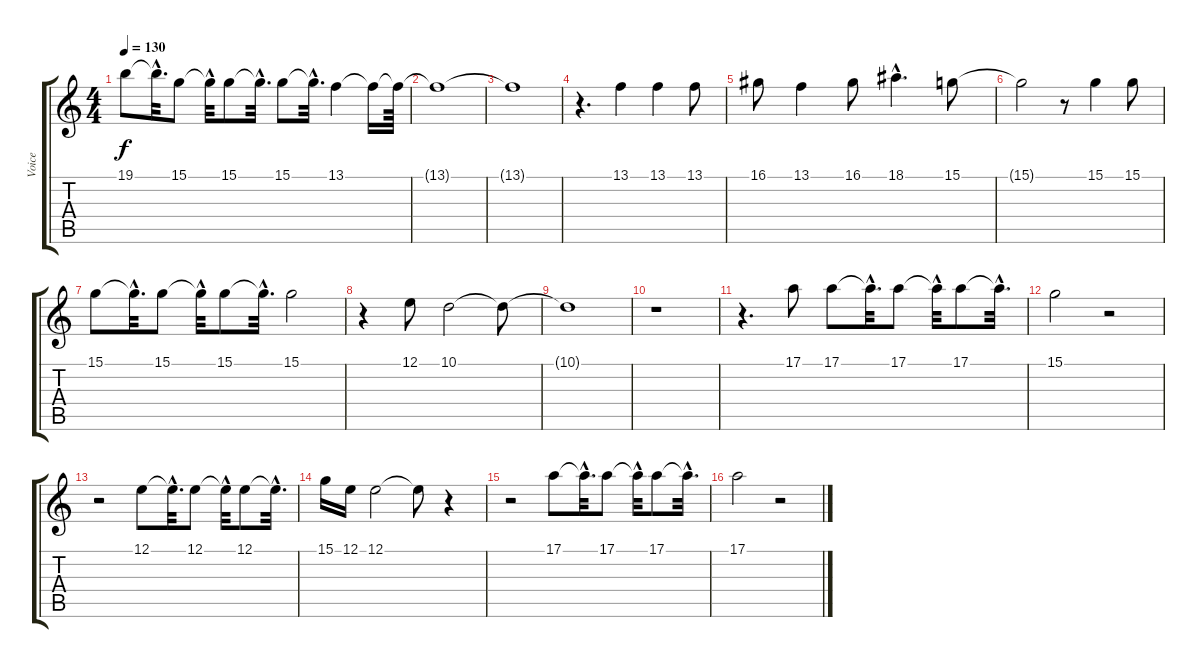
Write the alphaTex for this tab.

\track ("Voice" "Voice") {instrument trumpet}
\staff {score tabs}
\tuning (E4 B3 G3 D3 A2 E2) {hide}
\ts (4 4)
\tempo 130
\clef g2
\ks c
19.1.8{dy f} 19.1{hac t}.32{d} 15.1.8 15.1{hac t}.32 15.1.8 15.1{hac t}.32{d} 15.1.8 15.1{hac t}.32{d} 13.1.4 13.1{t}.16 13.1{t}.64 |
13.1{t}.1 |
13.1{t}.1 |
r.4{d} 13.1.4 13.1.4 13.1.8 |
16.1.8 13.1.4 16.1.8 18.1{hac}.4{d} 15.1.8 |
15.1{t}.2 r.8 15.1.4 15.1.8 |
15.1.8 15.1{hac t}.32{d} 15.1.8 15.1{hac t}.32 15.1.8 15.1{hac t}.32{d} 15.1.2 |
r.4 12.1.8 10.1.2 10.1{t}.8 |
10.1{t}.1 |
r.1 |
r.4{d} 17.1.8 17.1.8 17.1{hac t}.32{d} 17.1.8 17.1{hac t}.32 17.1.8 17.1{hac t}.32{d} |
15.1.2 r.2 |
r.2 12.1.8{volume 16} 12.1{hac t}.32{d} 12.1.8 12.1{hac t}.32 12.1.8 12.1{hac t}.32{d} |
15.1.16 12.1.16 12.1.2 12.1{t}.8 r.4 |
r.2 17.1.8 17.1{hac t}.32{d} 17.1.8 17.1{hac t}.32 17.1.8 17.1{hac t}.32{d} |
17.1.2 r.2
